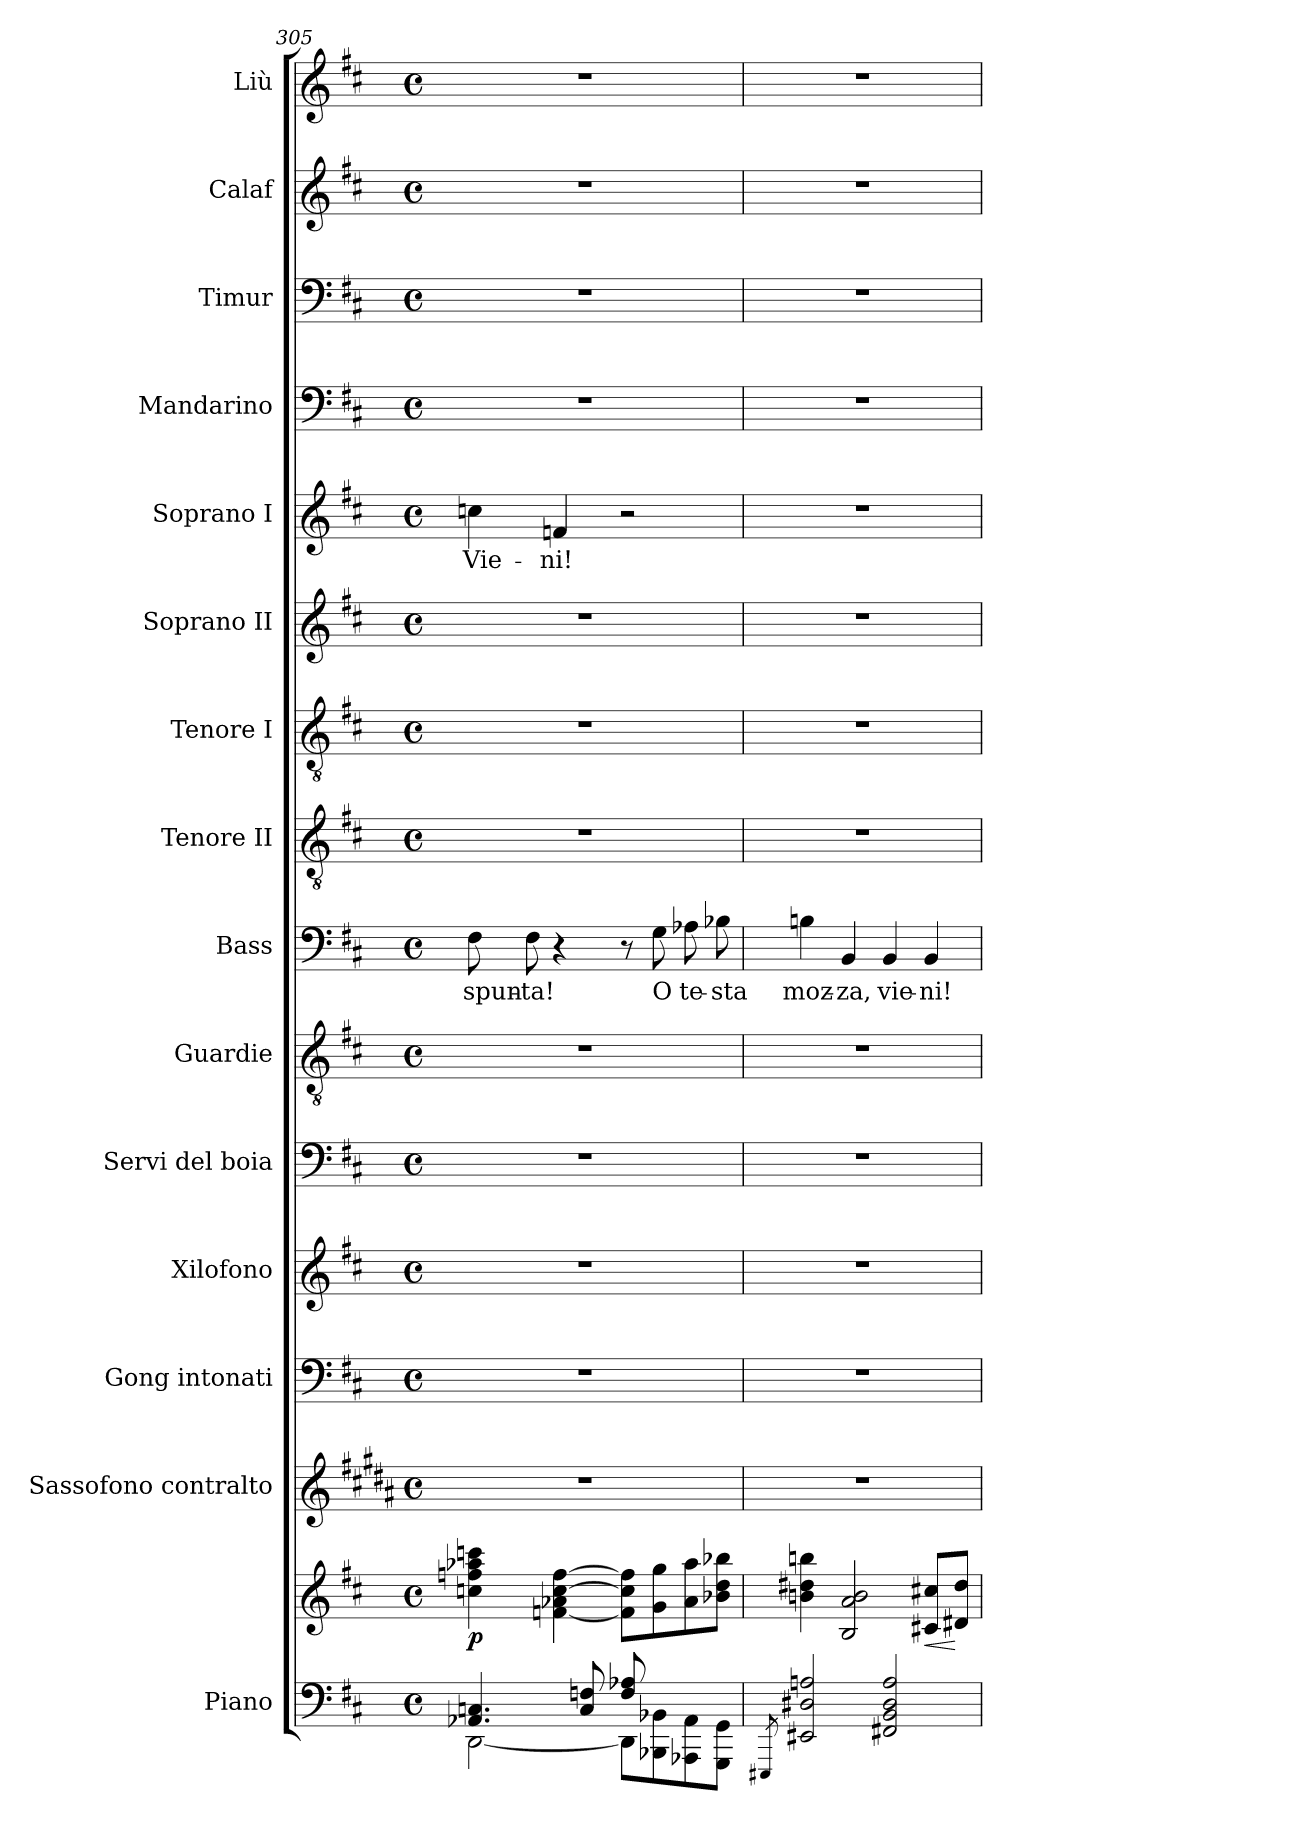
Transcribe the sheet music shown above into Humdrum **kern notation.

**kern	**kern	**dynam	**kern	**kern	**kern	**kern	**kern	**kern	**text	**kern	**kern	**kern	**kern	**text	**kern	**kern	**kern	**kern
*part15	*part15	*part15	*part14	*part13	*part12	*part11	*part10	*part9	*part9	*part8	*part7	*part6	*part5	*part5	*part4	*part3	*part2	*part1
*staff16	*staff15	*staff15/16	*staff14	*staff13	*staff12	*staff11	*staff10	*staff9	*staff9	*staff8	*staff7	*staff6	*staff5	*staff5	*staff4	*staff3	*staff2	*staff1
*I"Piano	*	*	*I"Sassofono contralto	*I"Gong intonati	*I"Xilofono	*I"Servi del boia	*I"Guardie	*I"Bass	*	*I"Tenore II	*I"Tenore I	*I"Soprano II	*I"Soprano I	*	*I"Mandarino	*I"Timur	*I"Calaf	*I"Liù
*I'Pno.	*	*	*	*I'Gong int.	*I'Xil.	*I'Ser.B.	*I'G.	*I'B.	*	*I'T. II	*I'T. I	*I'S. II	*I'S. I	*	*I'M.	*I'T.	*I'C.	*I'L.
*clefF4	*clefG2	*	*clefG2	*clefF4	*clefG2	*clefF4	*clefGv2	*clefF4	*	*clefGv2	*clefGv2	*clefG2	*clefG2	*	*clefF4	*clefF4	*clefG2	*clefG2
*	*	*	*ITrd5c9	*	*ITrd-7c-12	*	*	*	*	*	*	*	*	*	*	*	*	*
*k[f#c#]	*k[f#c#]	*	*k[f#c#]	*k[f#c#]	*k[f#c#]	*k[f#c#]	*k[f#c#]	*k[f#c#]	*	*k[f#c#]	*k[f#c#]	*k[f#c#]	*k[f#c#]	*	*k[f#c#]	*k[f#c#]	*k[f#c#]	*k[f#c#]
*M4/4	*M4/4	*	*M4/4	*M4/4	*M4/4	*M4/4	*M4/4	*M4/4	*	*M4/4	*M4/4	*M4/4	*M4/4	*	*M4/4	*M4/4	*M4/4	*M4/4
*met(c)	*met(c)	*	*met(c)	*met(c)	*met(c)	*met(c)	*met(c)	*met(c)	*	*met(c)	*met(c)	*met(c)	*met(c)	*	*met(c)	*met(c)	*met(c)	*met(c)
=305	=305	=305	=305	=305	=305	=305	=305	=305	=305	=305	=305	=305	=305	=305	=305	=305	=305	=305
*^	*	*	*	*	*	*	*	*	*	*	*	*	*	*	*	*	*	*
!	!	!	!LO:DY:b	!	!	!	!	!	!	!LO:LY:b	!	!	!	!	!LO:LY:b	!	!	!	!
4.AA-X/ 4.Cn/	[2DD\	4ccn\ 4ffn\ 4aa-X\ 4cccn\	p	1r	1r	1r	1r	1r	8F#\	spun-	1r	1r	1r	4ccn\	Vie-	1r	1r	1r	1r
!	!	!	!	!	!	!	!	!	!	!LO:LY:b	!	!	!	!	!	!	!	!	!
.	.	.	.	.	.	.	.	.	8F#\	-ta!	.	.	.	.	.	.	.	.	.
!	!	!	!	!	!	!	!	!	!	!	!	!	!	!	!LO:LY:b	!	!	!	!
.	.	[4fn\ 4a-X\ [4cc\ [4ff\	.	.	.	.	.	.	4r	.	.	.	.	4fn/	-ni!	.	.	.	.
8C/ 8Fn/	.	.	.	.	.	.	.	.	.	.	.	.	.	.	.	.	.	.	.
8F/ 8A-X/	8DD\L]	8f\] 8cc\] 8ff\]L	.	.	.	.	.	.	8r	.	.	.	.	2r	.	.	.	.	.
!	!	!	!	!	!	!	!	!	!	!LO:LY:b	!	!	!	!	!	!	!	!	!
8ryy	8BBB-X\ 8BB-X\	8g\ 8gg\	.	.	.	.	.	.	8G\	O	.	.	.	.	.	.	.	.	.
!	!	!	!	!	!	!	!	!	!	!LO:LY:b	!	!	!	!	!	!	!	!	!
4ryy	8AAA-X\ 8AA-\	8a-\ 8aa-\	.	.	.	.	.	.	8A-X\	te-	.	.	.	.	.	.	.	.	.
!	!	!	!	!	!	!	!	!	!	!LO:LY:b	!	!	!	!	!	!	!	!	!
.	8GGG\ 8GG\J	8b-X\ 8dd\ 8bb-X\J	.	.	.	.	.	.	8B-X\	-sta	.	.	.	.	.	.	.	.	.
*v	*v	*	*	*	*	*	*	*	*	*	*	*	*	*	*	*	*	*	*
!!LO:LB:g=z
=306	=306	=306	=306	=306	=306	=306	=306	=306	=306	=306	=306	=306	=306	=306	=306	=306	=306	=306
8qEEE#X/	.	.	.	.	.	.	.	.	.	.	.	.	.	.	.	.	.	.
!	!	!	!	!	!	!	!	!	!LO:LY:b	!	!	!	!	!	!	!	!	!
2EE#X/ 2D#X/ 2An/	4bn\ 4dd#X\ 4bbn\	.	1r	1r	1r	1r	1r	4Bn\	moz-	1r	1r	1r	1r	.	1r	1r	1r	1r
!	!	!	!	!	!	!	!	!	!LO:LY:b	!	!	!	!	!	!	!	!	!
.	2B/ 2a/ 2b/	.	.	.	.	.	.	4BB/	-za,	.	.	.	.	.	.	.	.	.
!	!	!	!	!	!	!	!	!	!LO:LY:b	!	!	!	!	!	!	!	!	!
2FF#X/ 2BB/ 2D#/ 2A/	.	.	.	.	.	.	.	4BB/	vie-	.	.	.	.	.	.	.	.	.
!	!	!LO:HP:b	!	!	!	!	!	!	!LO:LY:b	!	!	!	!	!	!	!	!	!
.	8c#X/ 8cc#X/L	<	.	.	.	.	.	4BB/	-ni!	.	.	.	.	.	.	.	.	.
.	8d#X/ 8dd#/J	[	.	.	.	.	.	.	.	.	.	.	.	.	.	.	.	.
=	=	=	=	=	=	=	=	=	=	=	=	=	=	=	=	=	=	=
*-	*-	*-	*-	*-	*-	*-	*-	*-	*-	*-	*-	*-	*-	*-	*-	*-	*-	*-
